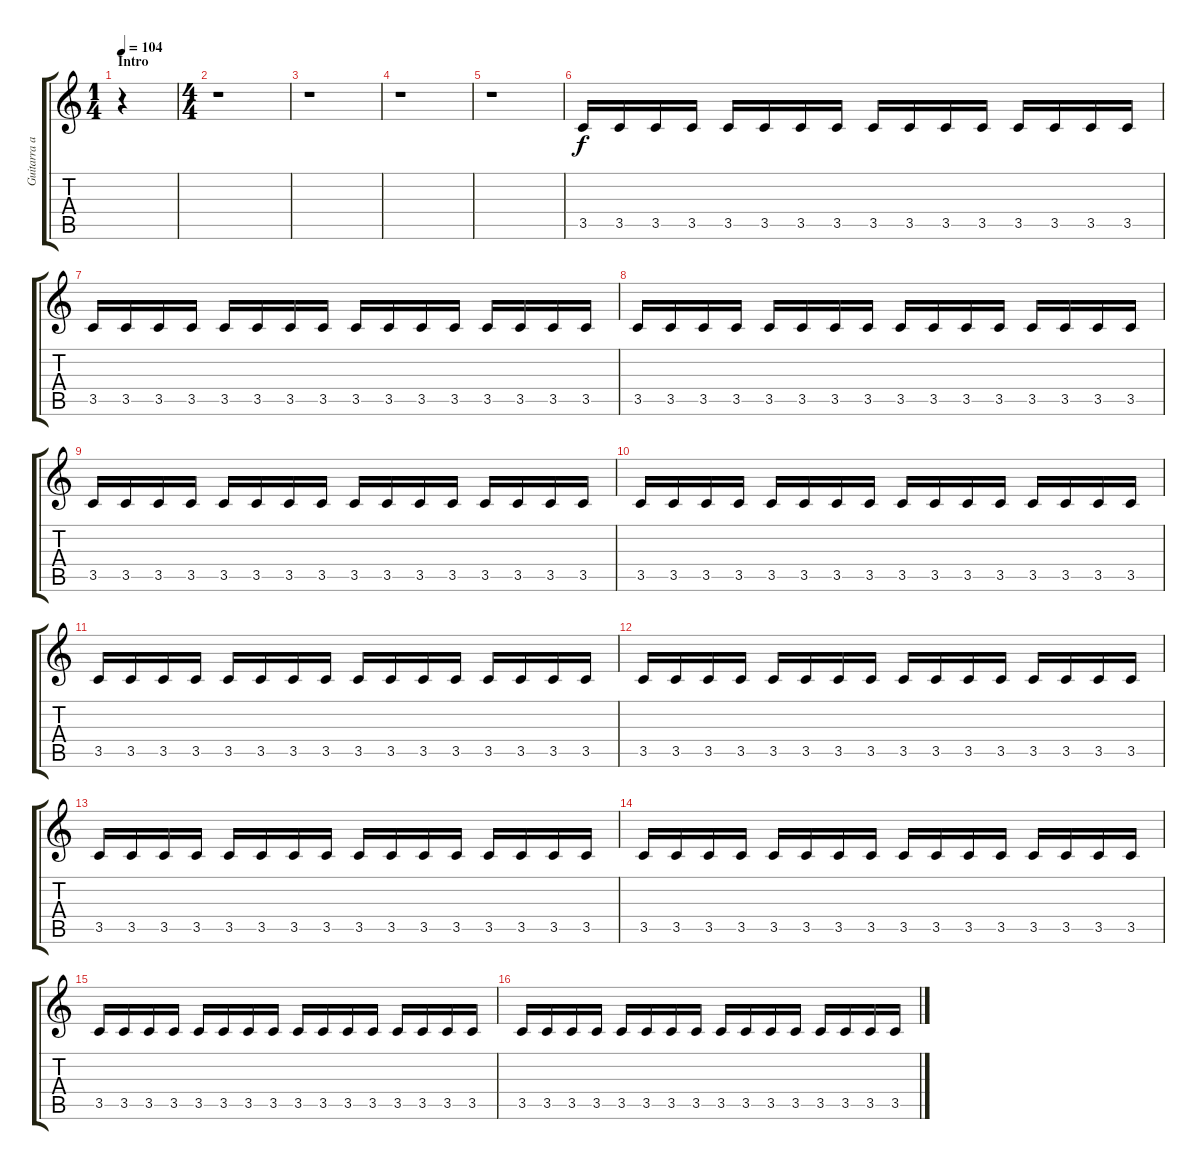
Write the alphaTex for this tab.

\track ("Guitarra adicional" "Guitarra a") {instrument acousticguitarsteel}
\staff {score tabs}
\tuning (E4 B3 G3 D3 A2 E2) {hide}
\ts (1 4)
\section ("" "Intro")
\tempo 104
\clef g2
\ks c
r.4{dy f instrument acousticguitarsteel} |
\ts (4 4)
r.1 |
r.1 |
r.1 |
r.1 |
3.5.16 3.5.16 3.5.16 3.5.16 3.5.16 3.5.16 3.5.16 3.5.16 3.5.16 3.5.16 3.5.16 3.5.16 3.5.16 3.5.16 3.5.16 3.5.16 |
3.5.16 3.5.16 3.5.16 3.5.16 3.5.16 3.5.16 3.5.16 3.5.16 3.5.16 3.5.16 3.5.16 3.5.16 3.5.16 3.5.16 3.5.16 3.5.16 |
3.5.16 3.5.16 3.5.16 3.5.16 3.5.16 3.5.16 3.5.16 3.5.16 3.5.16 3.5.16 3.5.16 3.5.16 3.5.16 3.5.16 3.5.16 3.5.16 |
3.5.16 3.5.16 3.5.16 3.5.16 3.5.16 3.5.16 3.5.16 3.5.16 3.5.16 3.5.16 3.5.16 3.5.16 3.5.16 3.5.16 3.5.16 3.5.16 |
3.5.16 3.5.16 3.5.16 3.5.16 3.5.16 3.5.16 3.5.16 3.5.16 3.5.16 3.5.16 3.5.16 3.5.16 3.5.16 3.5.16 3.5.16 3.5.16 |
3.5.16 3.5.16 3.5.16 3.5.16 3.5.16 3.5.16 3.5.16 3.5.16 3.5.16 3.5.16 3.5.16 3.5.16 3.5.16 3.5.16 3.5.16 3.5.16 |
3.5.16 3.5.16 3.5.16 3.5.16 3.5.16 3.5.16 3.5.16 3.5.16 3.5.16 3.5.16 3.5.16 3.5.16 3.5.16 3.5.16 3.5.16 3.5.16 |
3.5.16 3.5.16 3.5.16 3.5.16 3.5.16 3.5.16 3.5.16 3.5.16 3.5.16 3.5.16 3.5.16 3.5.16 3.5.16 3.5.16 3.5.16 3.5.16 |
3.5.16 3.5.16 3.5.16 3.5.16 3.5.16 3.5.16 3.5.16 3.5.16 3.5.16 3.5.16 3.5.16 3.5.16 3.5.16 3.5.16 3.5.16 3.5.16 |
3.5.16 3.5.16 3.5.16 3.5.16 3.5.16 3.5.16 3.5.16 3.5.16 3.5.16 3.5.16 3.5.16 3.5.16 3.5.16 3.5.16 3.5.16 3.5.16 |
3.5.16 3.5.16 3.5.16 3.5.16 3.5.16 3.5.16 3.5.16 3.5.16 3.5.16 3.5.16 3.5.16 3.5.16 3.5.16 3.5.16 3.5.16 3.5.16
